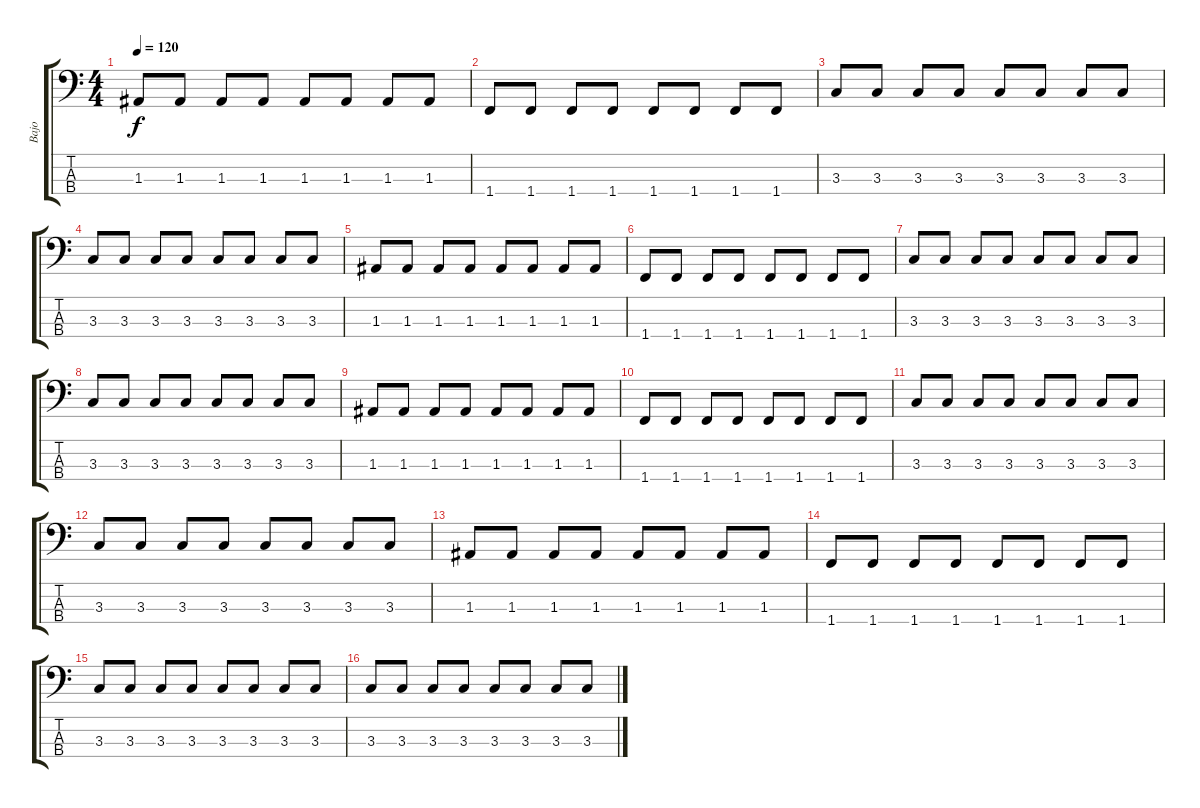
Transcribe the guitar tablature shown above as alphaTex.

\track ("Bajo" "Bajo") {instrument acousticguitarnylon}
\staff {score tabs}
\tuning (G2 D2 A1 E1) {hide}
\ts (4 4)
\tempo 120
\clef f4
\ks c
1.3.8{dy f} 1.3.8 1.3.8 1.3.8 1.3.8 1.3.8 1.3.8 1.3.8 |
1.4.8 1.4.8 1.4.8 1.4.8 1.4.8 1.4.8 1.4.8 1.4.8 |
3.3.8 3.3.8 3.3.8 3.3.8 3.3.8 3.3.8 3.3.8 3.3.8 |
3.3.8 3.3.8 3.3.8 3.3.8 3.3.8 3.3.8 3.3.8 3.3.8 |
1.3.8 1.3.8 1.3.8 1.3.8 1.3.8 1.3.8 1.3.8 1.3.8 |
1.4.8 1.4.8 1.4.8 1.4.8 1.4.8 1.4.8 1.4.8 1.4.8 |
3.3.8 3.3.8 3.3.8 3.3.8 3.3.8 3.3.8 3.3.8 3.3.8 |
3.3.8 3.3.8 3.3.8 3.3.8 3.3.8 3.3.8 3.3.8 3.3.8 |
1.3.8 1.3.8 1.3.8 1.3.8 1.3.8 1.3.8 1.3.8 1.3.8 |
1.4.8 1.4.8 1.4.8 1.4.8 1.4.8 1.4.8 1.4.8 1.4.8 |
3.3.8 3.3.8 3.3.8 3.3.8 3.3.8 3.3.8 3.3.8 3.3.8 |
3.3.8 3.3.8 3.3.8 3.3.8 3.3.8 3.3.8 3.3.8 3.3.8 |
1.3.8 1.3.8 1.3.8 1.3.8 1.3.8 1.3.8 1.3.8 1.3.8 |
1.4.8 1.4.8 1.4.8 1.4.8 1.4.8 1.4.8 1.4.8 1.4.8 |
3.3.8 3.3.8 3.3.8 3.3.8 3.3.8 3.3.8 3.3.8 3.3.8 |
3.3.8 3.3.8 3.3.8 3.3.8 3.3.8 3.3.8 3.3.8 3.3.8
